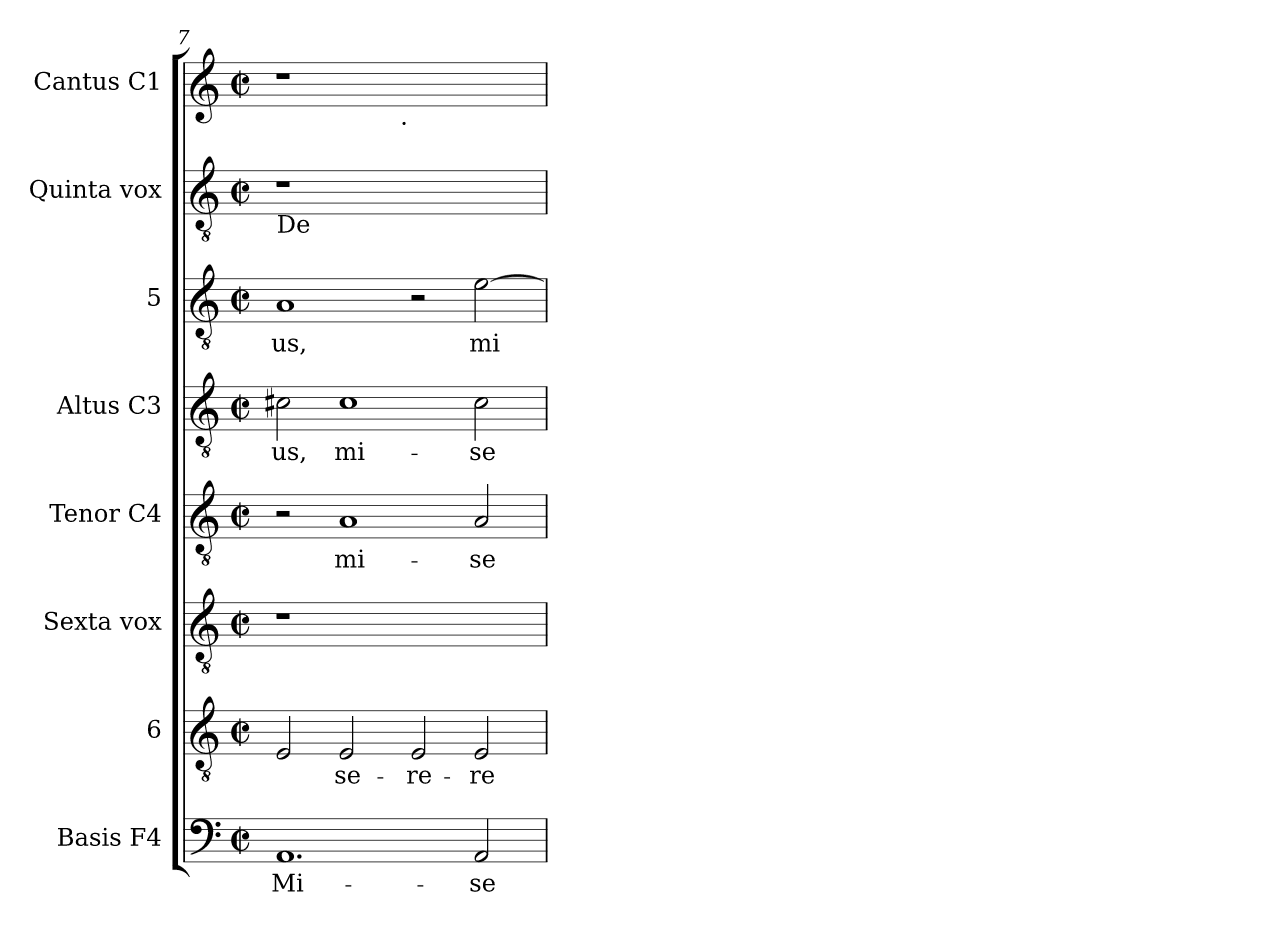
**kern	**text	**kern	**text	**kern	**kern	**text	**kern	**text	**kern	**text	**kern	**kern
*part8	*part8	*part7	*part7	*part6	*part5	*part5	*part4	*part4	*part3	*part3	*part2	*part1
*staff8	*staff8	*staff7	*staff7	*staff6	*staff5	*staff5	*staff4	*staff4	*staff3	*staff3	*staff2	*staff1
*I"Basis  F4	*	*I"6	*	*I"Sexta  vox	*I"Tenor  C4	*	*I"Altus  C3	*	*I"5	*	*I"Quinta  vox	*I"Cantus  C1
*I'B	*	*	*	*	*I'T	*	*I'A	*	*	*	*	*I'C
!!LO:LB:g=z
*clefF4	*	*clefGv2	*	*clefGv2	*clefGv2	*	*clefGv2	*	*clefGv2	*	*clefGv2	*clefG2
*k[]	*	*k[]	*	*k[]	*k[]	*	*k[]	*	*k[]	*	*k[]	*k[]
*C:	*	*C:	*	*C:	*C:	*	*C:	*	*C:	*	*C:	*C:
*M2/2	*	*M2/2	*	*M2/2	*M2/2	*	*M2/2	*	*M2/2	*	*M2/2	*M2/2
*met(c|)	*	*met(c|)	*	*met(c|)	*met(c|)	*	*met(c|)	*	*met(c|)	*	*met(c|)	*met(c|)
=7	=7	=7	=7	=7	=7	=7	=7	=7	=7	=7	=7	=7
!	!	!	!	!	!	!	!	!	!	!	!LO:TX:b:t=De	!
!	!LO:LY:b:cj	!	!LO:LY:b:cj	!	!	!	!	!LO:LY:b:cj	!	!LO:LY:b:cj	!	!
*	*	*	*	*	*	*	*	*	*	*	*	*^
1.AA	Mi-	2E/	.	1r	2r	.	2c#X\	-us,	1A	us,	1r	1r	2ryy
!	!	!	!LO:LY:b:cj	!	!	!LO:LY:b:cj	!	!LO:LY:b:cj	!	!	!	!	!
.	.	2E/	se-	.	1A	mi-	1c#	mi-	.	.	.	.	4...ryy
!	!	!	!	!	!	!	!	!	!	!	!	!	!LO:TX:b:t=.
.	.	.	.	.	.	.	.	.	.	.	.	.	1ryy
!	!	!	!LO:LY:b:cj	!	!	!	!	!	!	!	!	!	!
.	.	2E/	-re-	1ryy	.	.	.	.	2r	.	1ryy	1ryy	.
!	!LO:LY:b:cj	!	!LO:LY:b:cj	!	!	!LO:LY:b:cj	!	!LO:LY:b:cj	!	!LO:LY:b:cj	!	!	!
2AA/	-se-	2E/	-re	.	2A/	-se-	2c#\	-se-	[>2e\	mi-	.	.	.
.	.	.	.	.	.	.	.	.	.	.	.	.	32ryy
*	*	*	*	*	*	*	*	*	*	*	*	*v	*v
=	=	=	=	=	=	=	=	=	=	=	=	=
*-	*-	*-	*-	*-	*-	*-	*-	*-	*-	*-	*-	*-
